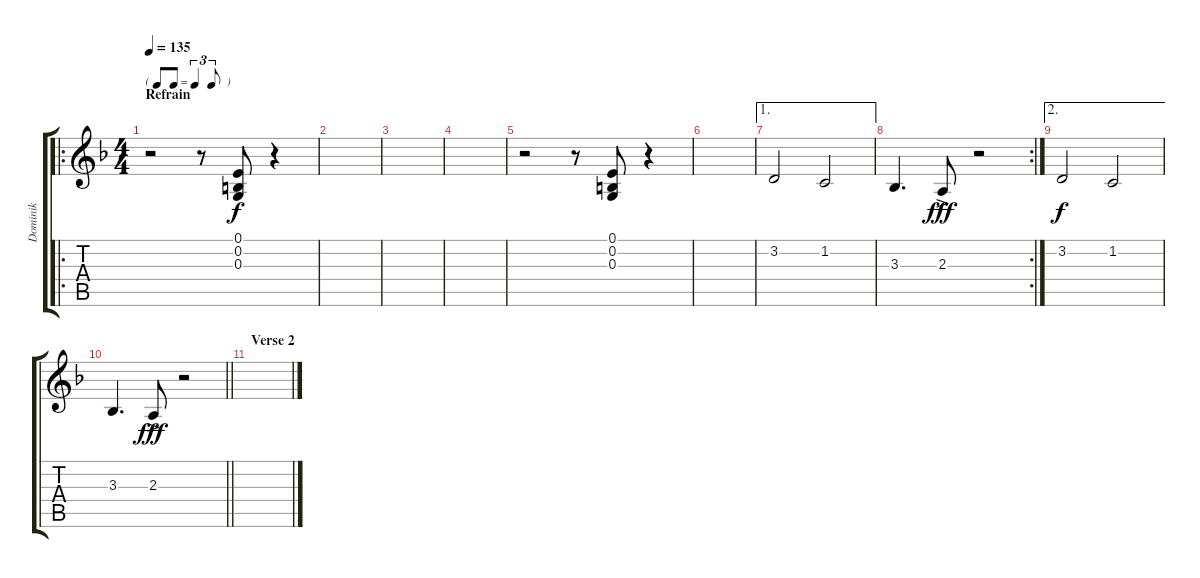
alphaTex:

\track ("Dominik" "Dominik") {instrument trumpet}
\staff {score tabs}
\tuning (E4 B3 G3 D3 A2 E2) {hide}
\ro
\ts (4 4)
\tf triplet8th
\section ("" "Refrain")
\tempo 135
\clef g2
\ks f
r.2{dy fff} r.8 (0.1 0.2 0.3).8{dy f} r.4 |
|
|
|
r.2 r.8 (0.1 0.2 0.3).8 r.4 |
|
\ae 1
3.2.2 1.2.2 |
\rc 2
3.3.4{d} 2.3{ac}.8{dy fff} r.2 |
\ae 2
3.2.2{dy f} 1.2.2 |
\barLineRight lightlight
3.3.4{d} 2.3{ac}.8{dy fff} r.2 |
\section ("" "Verse 2")
